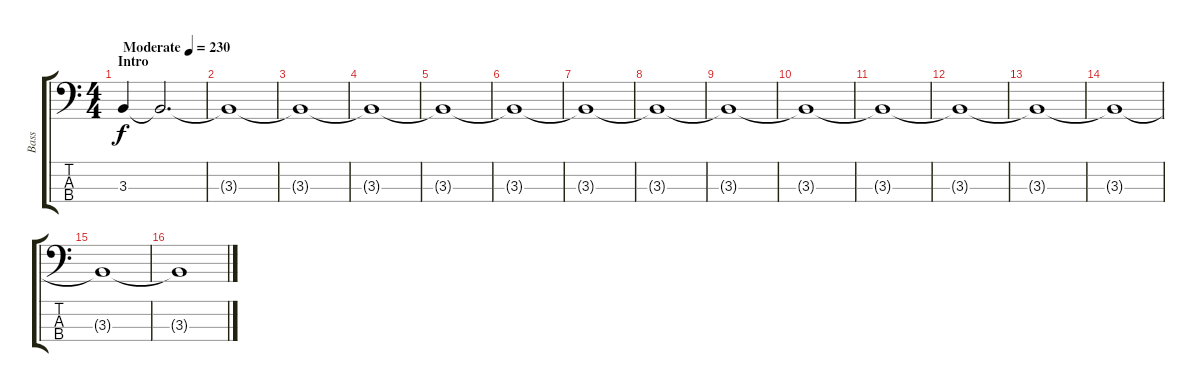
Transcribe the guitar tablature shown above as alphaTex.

\track ("Bass" "Bass") {instrument electricbasspick}
\staff {score tabs}
\tuning (Gb2 Db2 Ab1 Eb1) {hide}
\ts (4 4)
\section ("" "Intro")
\tempo (230 "Moderate")
\clef f4
\ks c
3.3.4{dy f volume 1 instrument electricbasspick} 3.3{t}.2{d volume 11} |
3.3{t}.1 |
3.3{t}.1 |
3.3{t}.1 |
3.3{t}.1 |
3.3{t}.1 |
3.3{t}.1 |
3.3{t}.1 |
3.3{t}.1 |
3.3{t}.1 |
3.3{t}.1 |
3.3{t}.1 |
3.3{t}.1 |
3.3{t}.1 |
3.3{t}.1 |
3.3{t}.1
